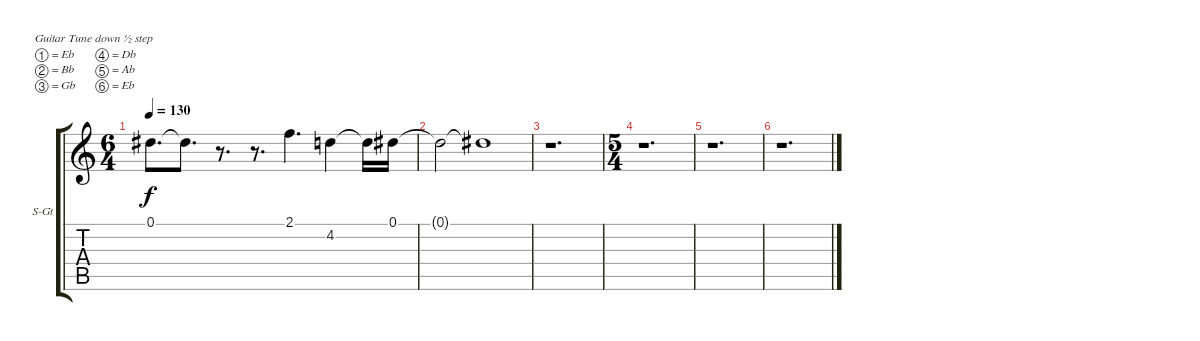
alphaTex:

\bracketExtendMode groupsimilarinstruments
\firstSystemTrackNameOrientation horizontal
\otherSystemsTrackNameOrientation horizontal
\track ("Piste 2" "S-Gt") {instrument flute}
\staff {score tabs}
\tuning (Eb4 Bb3 Gb3 Db3 Ab2 Eb2)
\displaytranspose 12
\ts (6 4)
\tempo 130
\clef g2
\ks c
0.1{t}.8{d dy f} 0.1{t}.8{d} r.8{d} r.8{d} 2.1.4{d} 4.2.4 4.2{t}.16 0.1.16 |
0.1{t}.2 0.1{t}.1 |
r.1{d} |
\ts (5 4)
r.1{d} |
r.1{d} |
r.1{d}
